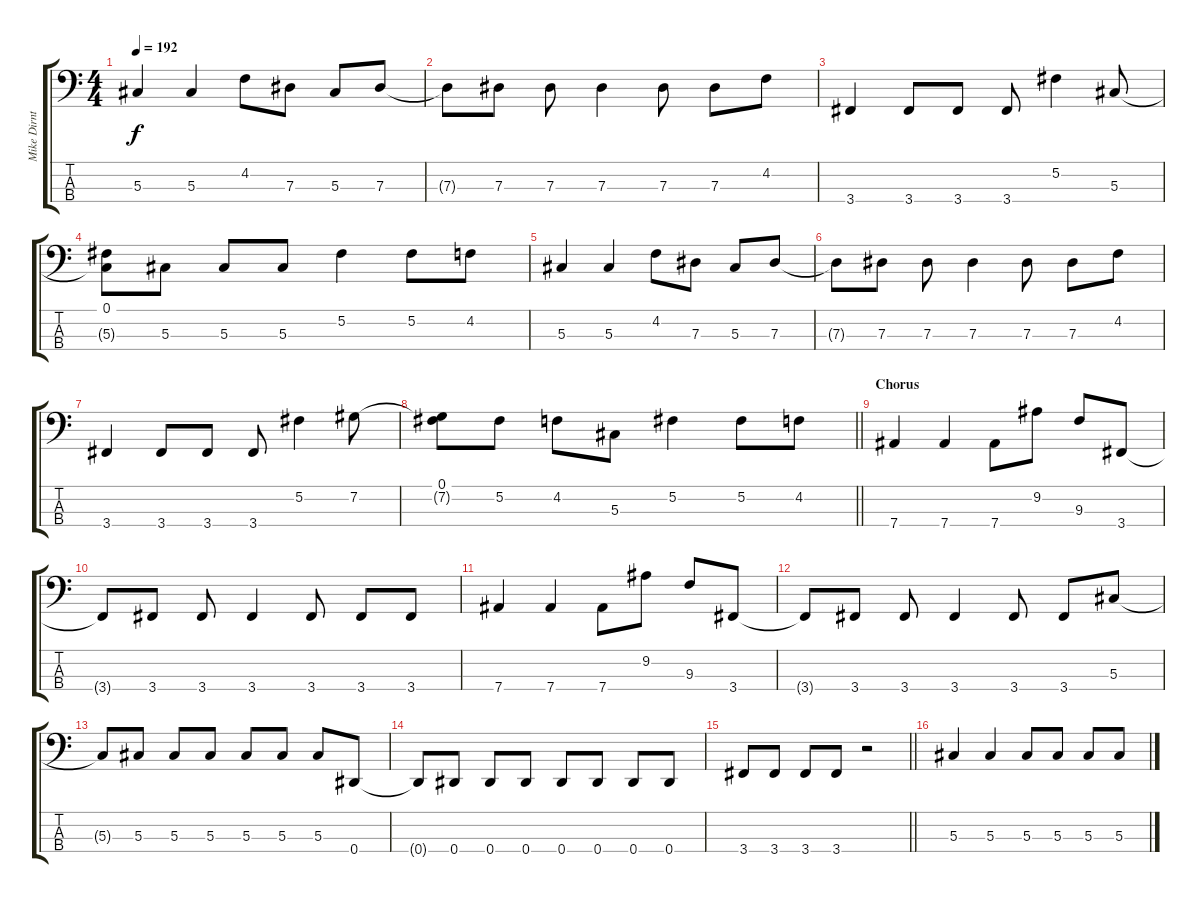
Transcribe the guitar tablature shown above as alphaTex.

\track ("Mike Dirnt - Bass" "Mike Dirnt") {instrument electricbasspick}
\staff {score tabs}
\tuning (Gb2 Db2 Ab1 Eb1) {hide}
\ts (4 4)
\tempo 192
\clef f4
\ks c
5.3.4{dy f} 5.3.4 4.2.8 7.3.8 5.3.8 7.3.8 |
7.3{t}.8 7.3.8 7.3.8 7.3.4 7.3.8 7.3.8 4.2.8 |
3.4.4 3.4.8 3.4.8 3.4.8 5.2.4 5.3.8 |
(0.1 5.3{t}).8 5.3.8 5.3.8 5.3.8 5.2.4 5.2.8 4.2.8 |
5.3.4 5.3.4 4.2.8 7.3.8 5.3.8 7.3.8 |
7.3{t}.8 7.3.8 7.3.8 7.3.4 7.3.8 7.3.8 4.2.8 |
3.4.4 3.4.8 3.4.8 3.4.8 5.2.4 7.2.8 |
\barLineRight lightlight
(0.1 7.2{t}).8 5.2.8 4.2.8 5.3.8 5.2.4 5.2.8 4.2.8 |
\section ("" "Chorus")
7.4.4 7.4.4 7.4.8 9.2.8 9.3.8 3.4.8 |
3.4{t}.8 3.4.8 3.4.8 3.4.4 3.4.8 3.4.8 3.4.8 |
7.4.4 7.4.4 7.4.8 9.2.8 9.3.8 3.4.8 |
3.4{t}.8 3.4.8 3.4.8 3.4.4 3.4.8 3.4.8 5.3.8 |
5.3{t}.8 5.3.8 5.3.8 5.3.8 5.3.8 5.3.8 5.3.8 0.4.8 |
0.4{t}.8 0.4.8 0.4.8 0.4.8 0.4.8 0.4.8 0.4.8 0.4.8 |
\barLineRight lightlight
3.4.8 3.4.8 3.4.8 3.4.8 r.2 |
5.3.4 5.3.4 5.3.8 5.3.8 5.3.8 5.3.8
